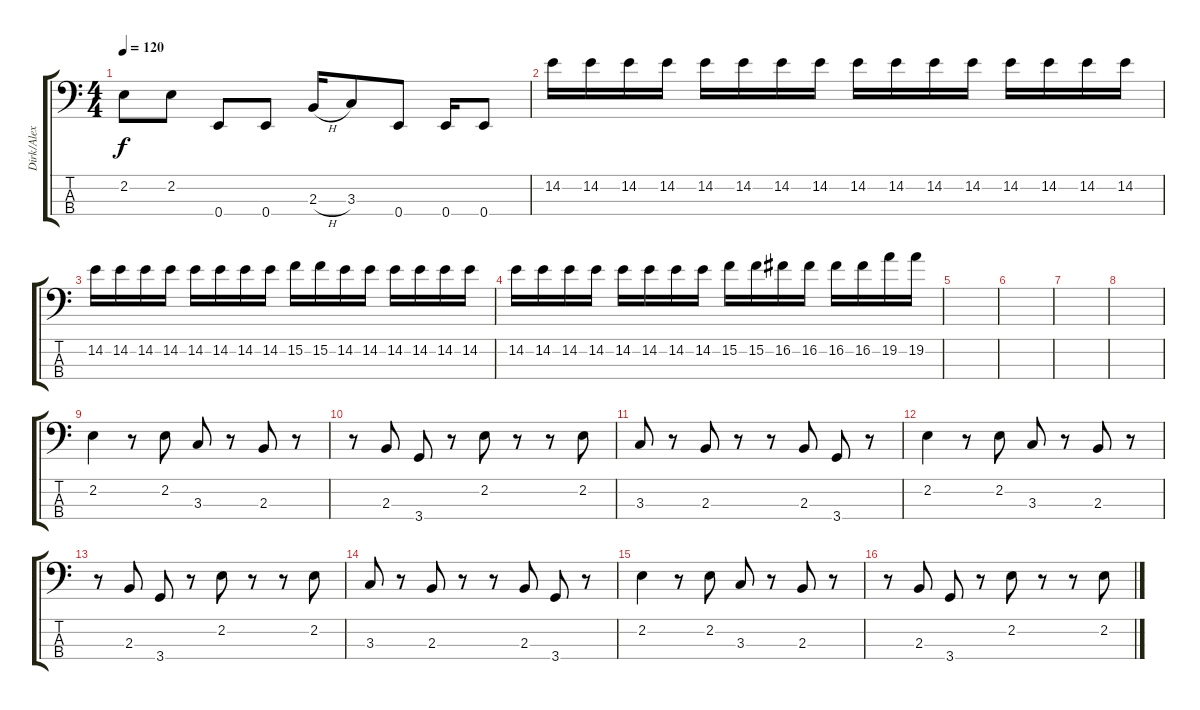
\track ("Dirk/Alex" "Dirk/Alex") {instrument electricbassfinger}
\staff {score tabs}
\tuning (G2 D2 A1 E1) {hide}
\ts (4 4)
\tempo 120
\clef f4
\ks c
2.2.8{dy f} 2.2.8 0.4.8 0.4.8 2.3{h}.16 3.3.8 0.4.8 0.4.16 0.4.8 |
14.2.16 14.2.16 14.2.16 14.2.16 14.2.16 14.2.16 14.2.16 14.2.16 14.2.16 14.2.16 14.2.16 14.2.16 14.2.16 14.2.16 14.2.16 14.2.16 |
14.2.16 14.2.16 14.2.16 14.2.16 14.2.16 14.2.16 14.2.16 14.2.16 15.2.16 15.2.16 14.2.16 14.2.16 14.2.16 14.2.16 14.2.16 14.2.16 |
14.2.16{volume 0} 14.2.16 14.2.16 14.2.16 14.2.16 14.2.16 14.2.16 14.2.16 15.2.16 15.2.16 16.2.16 16.2.16 16.2.16 16.2.16 19.2.16 19.2.16 |
|
|
|
|
2.2.4{volume 16 instrument synthbass1} r.8 2.2.8 3.3.8 r.8 2.3.8 r.8 |
r.8 2.3.8 3.4.8 r.8 2.2.8 r.8 r.8 2.2.8 |
3.3.8 r.8 2.3.8 r.8 r.8 2.3.8 3.4.8 r.8 |
2.2.4{instrument synthbass1} r.8 2.2.8 3.3.8 r.8 2.3.8 r.8 |
r.8 2.3.8 3.4.8 r.8 2.2.8 r.8 r.8 2.2.8 |
3.3.8 r.8 2.3.8 r.8 r.8 2.3.8 3.4.8 r.8 |
2.2.4{instrument synthbass1} r.8 2.2.8 3.3.8 r.8 2.3.8 r.8 |
r.8 2.3.8 3.4.8 r.8 2.2.8 r.8 r.8 2.2.8
